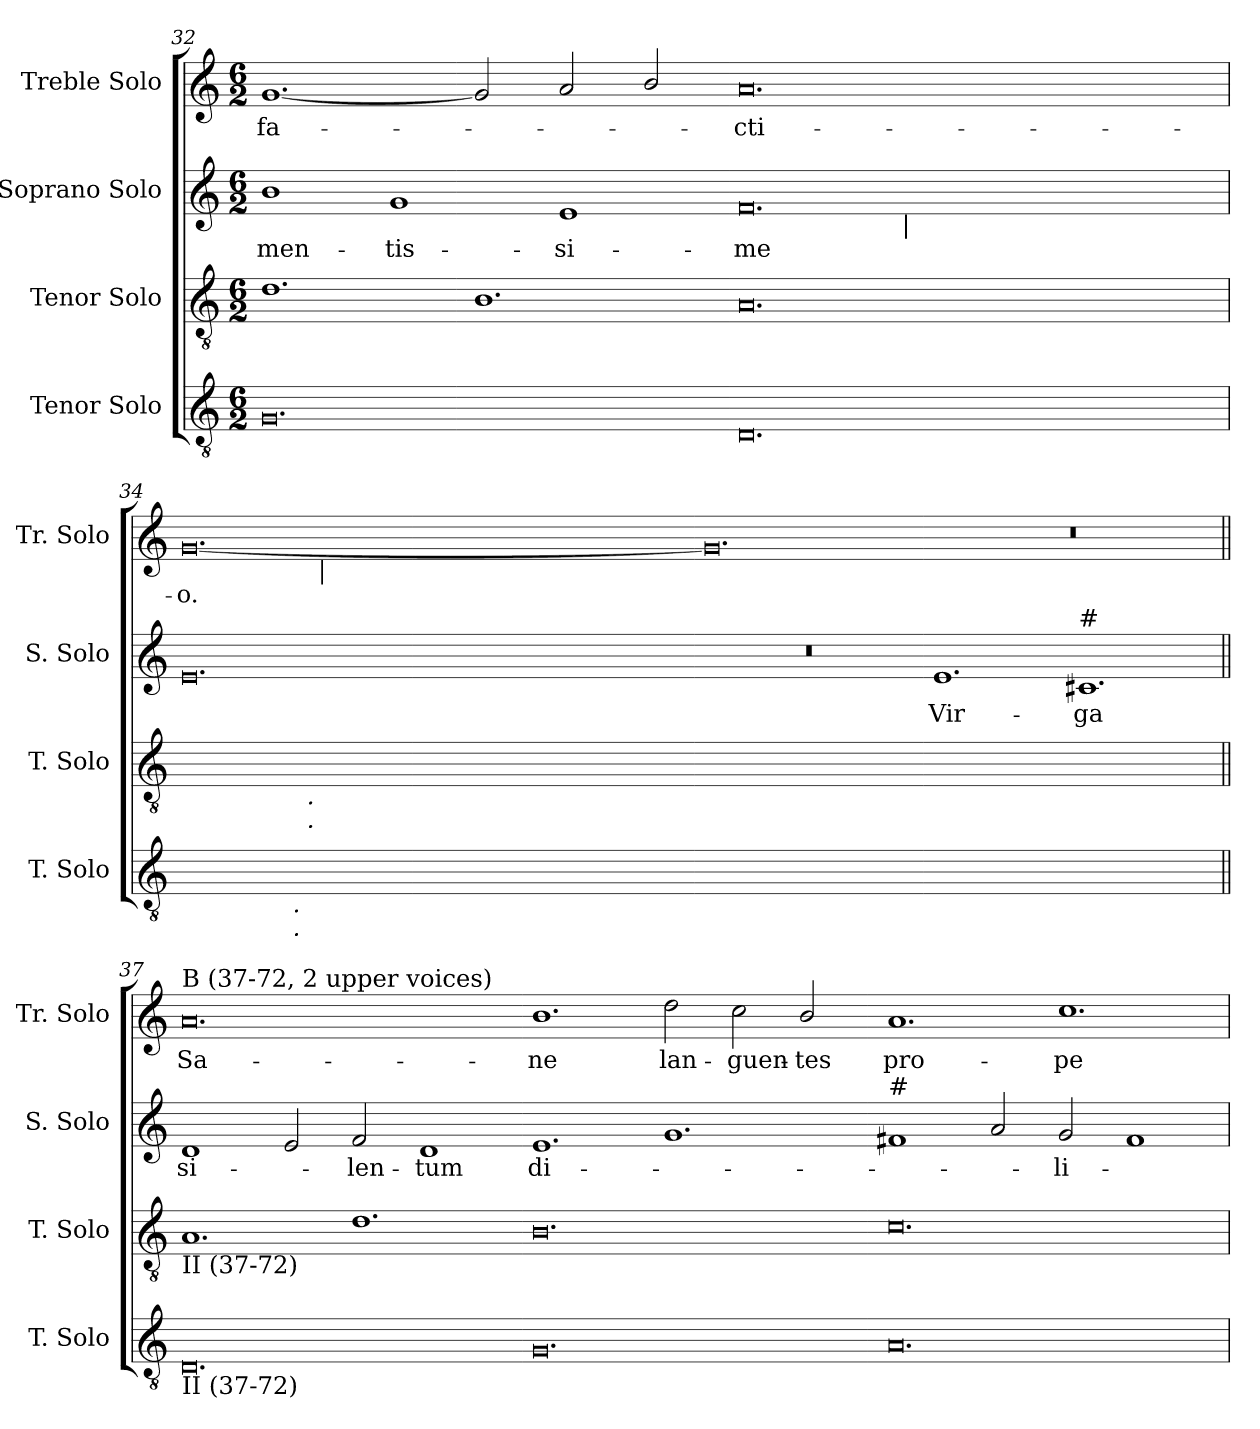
**kern	**kern	**kern	**text	**kern	**text
*part4	*part3	*part2	*part2	*part1	*part1
*staff4	*staff3	*staff2	*staff2	*staff1	*staff1
*I"Tenor Solo	*I"Tenor Solo	*I"Soprano Solo	*	*I"Treble Solo	*
*I'T. Solo	*I'T. Solo	*I'S. Solo	*	*I'Tr. Solo	*
*clefGv2	*clefGv2	*clefG2	*	*clefG2	*
*ITrd7c12	*ITrd7c12	*	*	*	*
*k[]	*k[]	*k[]	*	*k[]	*
*C:	*C:	*C:	*	*C:	*
*M6/2	*M6/2	*M6/2	*	*M6/2	*
=32	=32	=32	=32	=32	=32
!	!	!	!LO:LY:b:color=#000000	!	!
!	!	!	!	!	!LO:LY:b:color=#000000
0.GGi	1.Di	1bi	-men-	[<1.gi	-fa-
!	!	!	!LO:LY:b:color=#000000	!	!
.	.	1gi	-tis-	.	.
.	1.BBi	.	.	2gi/]	.
!	!	!	!LO:LY:b:color=#000000	!	!
.	.	1ei	-si-	2ai/	.
.	.	.	.	2bi/	.
=33-	=33-	=33-	=33-	=33-	=33-
!	!	!	!LO:LY:b:color=#000000	!	!
!	!	!	!	!	!LO:LY:b:color=#000000
*	*	*^	*	*	*
0.DDi	0.AAi	0.fi	2ryy	-me	0.ai	-cti-
.	.	.	8ryy	.	.	.
.	.	.	16ryy	.	.	.
.	.	.	32ryy	.	.	.
.	.	.	512ryy	.	.	.
!	!	!	!LO:TX:b:i:t=|	!	!	!
.	.	.	1ryy	.	.	.
.	.	.	1ryy	.	.	.
.	.	.	4ryy	.	.	.
.	.	.	64...ryy	.	.	.
*	*	*v	*v	*	*	*
=34	=34	=34	=34	=34	=34
*	*	*^	*	*	*
!	!	!	!	!	!	!LO:LY:b:color=#000000
*^	*^	*v	*v	*	*^	*
[<0.EEiyy	2ryy	[<0.GGiyy	2ryy	0.ei	.	[<0.gi	2ryy	-o.
.	16ryy	.	16ryy	.	.	.	16ryy	.
.	64ryy	.	32ryy	.	.	.	32ryy	.
.	256..ryy	.	.	.	.	.	.	.
!	!LO:TX:b:i:t=.	!	!	!	!	!	!	!
!	!LO:TX:b:i:t=.	!	!	!	!	!	!	!
.	1ryy	.	.	.	.	.	.	.
.	.	.	128.ryy	.	.	.	64ryy	.
!	!	!	!LO:TX:b:i:t=.	!	!	!	!	!
!	!	!	!LO:TX:b:i:t=.	!	!	!	!	!
.	.	.	1ryy	.	.	.	.	.
.	.	.	.	.	.	.	128ryy	.
.	.	.	.	.	.	.	512ryy	.
!	!	!	!	!	!	!	!LO:TX:b:i:t=|	!
.	.	.	.	.	.	.	1ryy	.
.	1ryy	.	.	.	.	.	.	.
.	.	.	1ryy	.	.	.	.	.
.	.	.	.	.	.	.	1ryy	.
.	4ryy	.	.	.	.	.	.	.
.	.	.	4ryy	.	.	.	.	.
.	.	.	.	.	.	.	4ryy	.
.	8ryy	.	.	.	.	.	.	.
.	.	.	8ryy	.	.	.	.	.
.	.	.	.	.	.	.	8ryy	.
.	32ryy	.	.	.	.	.	.	.
.	.	.	64ryy	.	.	.	.	.
.	128ryy	.	.	.	.	.	.	.
.	.	.	.	.	.	.	256.ryy	.
.	.	.	256ryy	.	.	.	.	.
.	1024ryy	.	.	.	.	.	.	.
=35-	=35-	=35-	=35-	=35-	=35-	=35-	=35-	=35-
!	!	!	!	!LO:N:vis=1	!	!	!	!
*v	*v	*	*	*	*	*v	*v	*
*	*v	*v	*	*	*	*
0.EEiyy_<	0.GGiyy_<	0.r	.	0.gi]	.
=36-	=36-	=36-	=36-	=36-	=36-
!	!	!	!LO:LY:b:color=#000000	!LO:N:vis=1	!
0.EEiyy]	0.GGiyy]	1.ei	Vir-	0.r	.
!	!	!LO:TX:a:t=#	!	!	!
!	!	!	!LO:LY:b:color=#000000	!	!
.	.	1.c#i	-ga	.	.
!!LO:LB:g=z
=37||	=37||	=37||	=37||	=37||	=37||
!	!	!	!LO:LY:b:color=#000000	!	!
!	!	!	!	!LO:TX:a:t=B (37-72, 2 upper voices)	!
!	!LO:TX:b:t=II (37-72)	!	!	!	!
!LO:TX:b:t=II (37-72)	!	!	!	!	!
!	!	!	!	!	!LO:LY:b:color=#000000
0.DDi	1.AAi	1di	si-	0.ai	Sa-
.	.	2ei/	.	.	.
!	!	!	!LO:LY:b:color=#000000	!	!
.	1.Di	2fi/	-len-	.	.
!	!	!	!LO:LY:b:color=#000000	!	!
.	.	1di	-tum	.	.
=38-	=38-	=38-	=38-	=38-	=38-
!	!	!	!LO:LY:b:color=#000000	!	!
!	!	!	!	!	!LO:LY:b:color=#000000
0.GGi	0.BBi	1.ei	di-	1.bi	-ne
!	!	!	!	!	!LO:LY:b:color=#000000
.	.	1.gi	.	2ddi\	lan-
!	!	!	!	!	!LO:LY:b:color=#000000
.	.	.	.	2cci\	-guen-
!	!	!	!	!	!LO:LY:b:color=#000000
.	.	.	.	2bi/	-tes
=39-	=39-	=39-	=39-	=39-	=39-
!	!	!LO:TX:a:t=#	!	!	!
!	!	!	!	!	!LO:LY:b:color=#000000
0.AAi	0.Ci	1f#i	.	1.ai	pro-
.	.	2ai/	.	.	.
!	!	!	!LO:LY:b:color=#000000	!	!
!	!	!	!	!	!LO:LY:b:color=#000000
.	.	2gi/	-li-	1.cci	-pe-
.	.	1f#i	.	.	.
=	=	=	=	=	=
*-	*-	*-	*-	*-	*-
